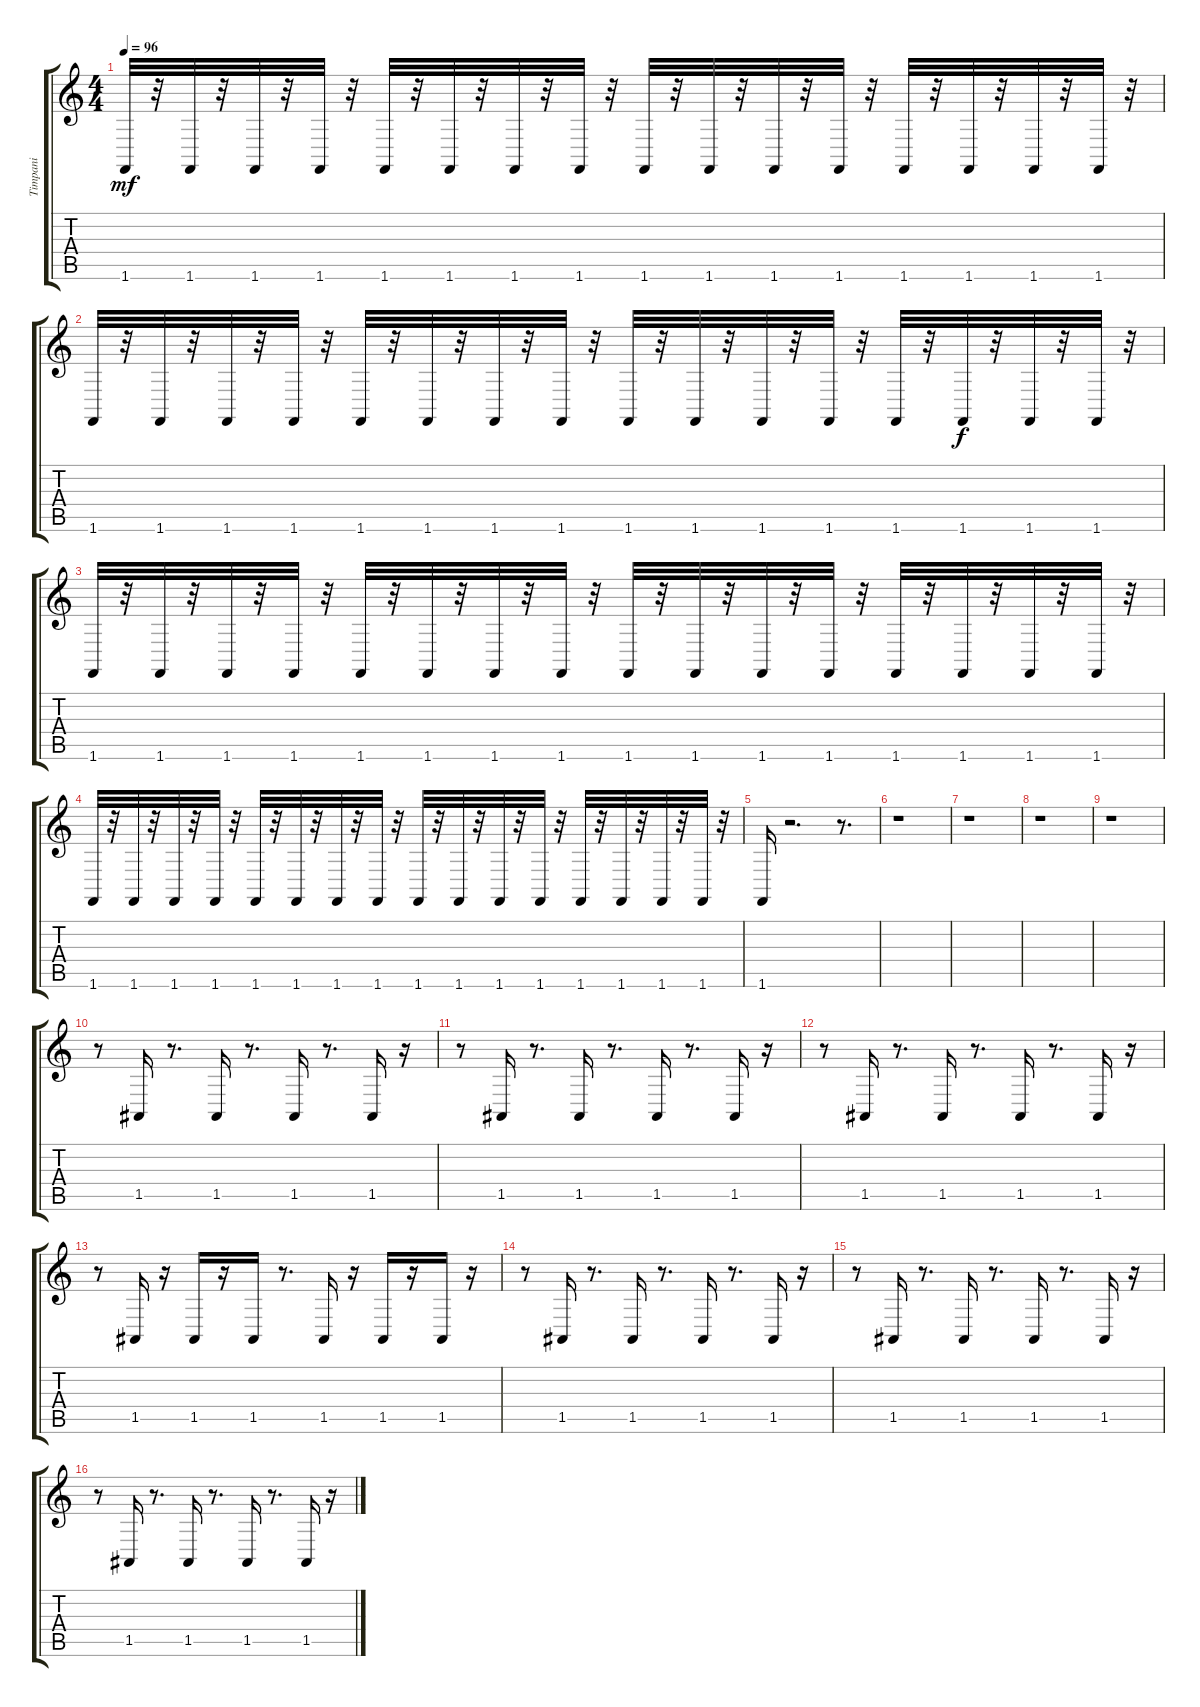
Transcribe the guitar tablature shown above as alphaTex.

\track ("Timpani" "Timpani") {instrument timpani}
\staff {score tabs}
\tuning (E4 B3 G3 D3 A2 E2) {hide}
\ts (4 4)
\tempo 96
\clef g2
\ks c
1.6.32{dy mf} r.32 1.6.32 r.32 1.6.32 r.32 1.6.32 r.32 1.6.32 r.32 1.6.32 r.32 1.6.32 r.32 1.6.32 r.32 1.6.32 r.32 1.6.32 r.32 1.6.32 r.32 1.6.32 r.32 1.6.32 r.32 1.6.32 r.32 1.6.32 r.32 1.6.32 r.32 |
1.6.32 r.32 1.6.32 r.32 1.6.32 r.32 1.6.32 r.32 1.6.32 r.32 1.6.32 r.32 1.6.32 r.32 1.6.32 r.32 1.6.32 r.32 1.6.32 r.32 1.6.32 r.32 1.6.32 r.32 1.6.32 r.32 1.6.32{dy f} r.32 1.6.32 r.32 1.6.32 r.32 |
1.6.32 r.32 1.6.32 r.32 1.6.32 r.32 1.6.32 r.32 1.6.32 r.32 1.6.32 r.32 1.6.32 r.32 1.6.32 r.32 1.6.32 r.32 1.6.32 r.32 1.6.32 r.32 1.6.32 r.32 1.6.32 r.32 1.6.32 r.32 1.6.32 r.32 1.6.32 r.32 |
1.6.32 r.32 1.6.32 r.32 1.6.32 r.32 1.6.32 r.32 1.6.32 r.32 1.6.32 r.32 1.6.32 r.32 1.6.32 r.32 1.6.32 r.32 1.6.32 r.32 1.6.32 r.32 1.6.32 r.32 1.6.32 r.32 1.6.32 r.32 1.6.32 r.32 1.6.32 r.32 |
1.6.16 r.2{d} r.8{d} |
r.1 |
r.1 |
r.1 |
r.1 |
r.8 1.5.16 r.8{d} 1.5.16 r.8{d} 1.5.16 r.8{d} 1.5.16 r.16 |
r.8 1.5.16 r.8{d} 1.5.16 r.8{d} 1.5.16 r.8{d} 1.5.16 r.16 |
r.8 1.5.16 r.8{d} 1.5.16 r.8{d} 1.5.16 r.8{d} 1.5.16 r.16 |
r.8 1.5.16 r.16 1.5.16 r.16 1.5.16 r.8{d} 1.5.16 r.16 1.5.16 r.16 1.5.16 r.16 |
r.8 1.5.16 r.8{d} 1.5.16 r.8{d} 1.5.16 r.8{d} 1.5.16 r.16 |
r.8 1.5.16 r.8{d} 1.5.16 r.8{d} 1.5.16 r.8{d} 1.5.16 r.16 |
r.8 1.5.16 r.8{d} 1.5.16 r.8{d} 1.5.16 r.8{d} 1.5.16 r.16
